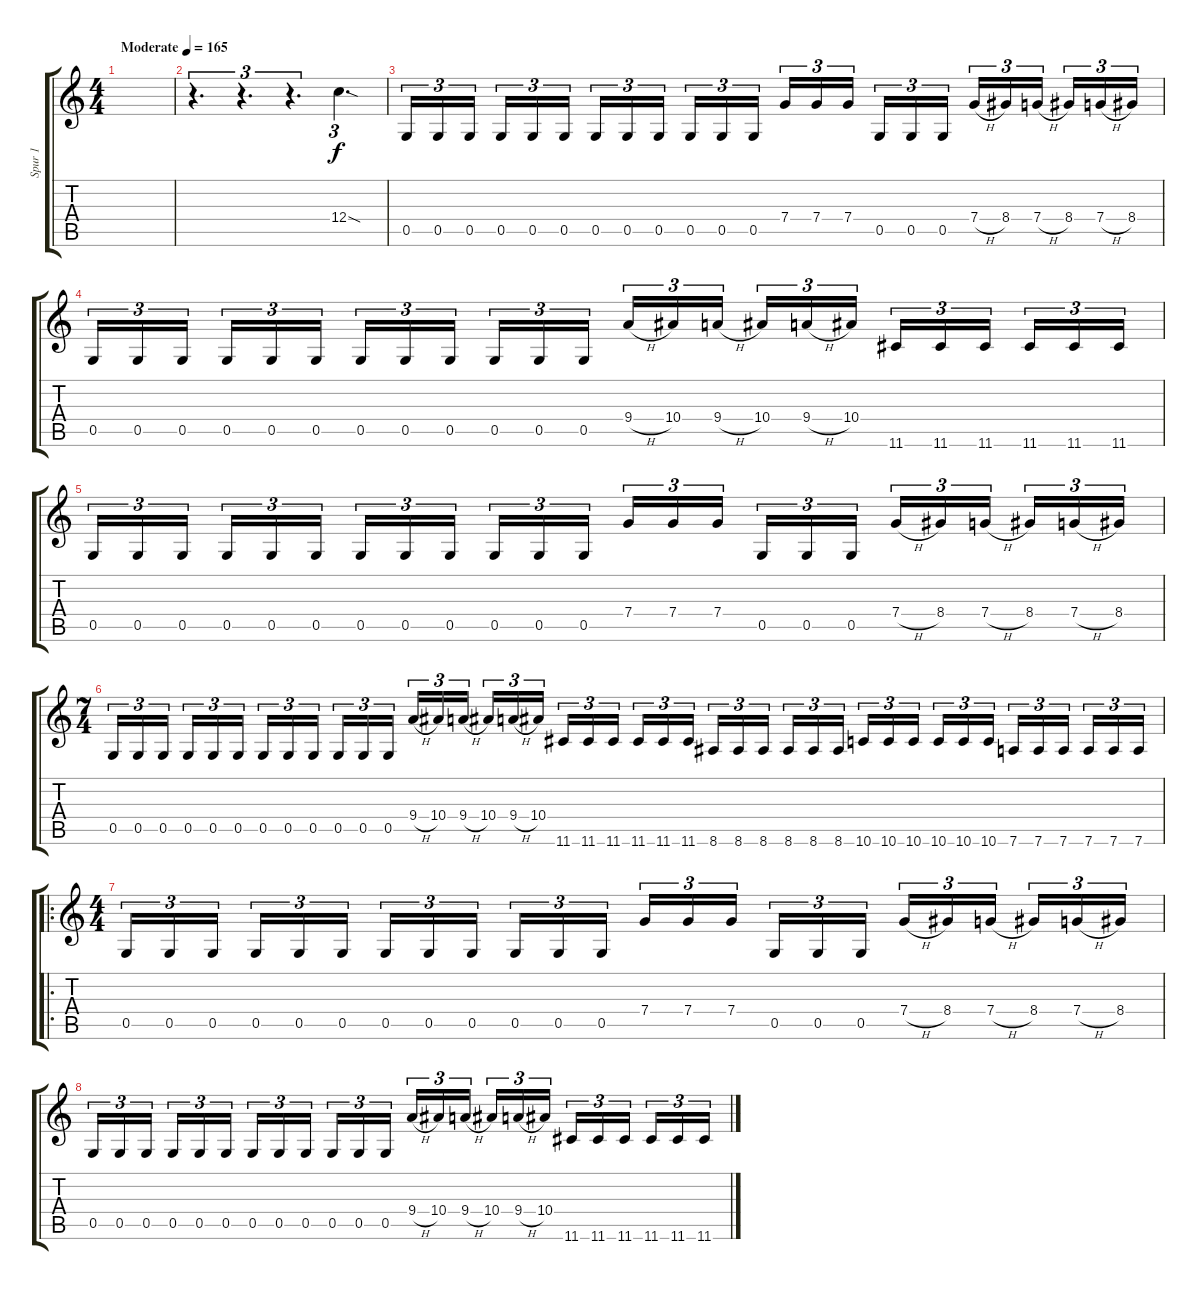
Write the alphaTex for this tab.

\track ("Spur 1" "Spur 1") {instrument distortionguitar}
\staff {score tabs}
\tuning (D4 A3 F3 C3 G2 D2) {hide}
\ts (4 4)
\tempo (165 "Moderate")
\clef g2
\ks c
|
r.4{d tu (3 2)} r.4{d tu (3 2)} r.4{d tu (3 2)} 12.4{sod}.4{d tu (3 2)} |
0.5.16{tu (3 2)} 0.5.16{tu (3 2)} 0.5.16{tu (3 2) beam splitsecondary} 0.5.16{tu (3 2)} 0.5.16{tu (3 2)} 0.5.16{tu (3 2)} 0.5.16{tu (3 2)} 0.5.16{tu (3 2)} 0.5.16{tu (3 2) beam splitsecondary} 0.5.16{tu (3 2)} 0.5.16{tu (3 2)} 0.5.16{tu (3 2)} 7.4.16{tu (3 2)} 7.4.16{tu (3 2)} 7.4.16{tu (3 2) beam splitsecondary} 0.5.16{tu (3 2)} 0.5.16{tu (3 2)} 0.5.16{tu (3 2)} 7.4{h}.16{tu (3 2)} 8.4.16{tu (3 2)} 7.4{h}.16{tu (3 2) beam splitsecondary} 8.4.16{tu (3 2)} 7.4{h}.16{tu (3 2)} 8.4.16{tu (3 2)} |
0.5.16{tu (3 2)} 0.5.16{tu (3 2)} 0.5.16{tu (3 2) beam splitsecondary} 0.5.16{tu (3 2)} 0.5.16{tu (3 2)} 0.5.16{tu (3 2)} 0.5.16{tu (3 2)} 0.5.16{tu (3 2)} 0.5.16{tu (3 2) beam splitsecondary} 0.5.16{tu (3 2)} 0.5.16{tu (3 2)} 0.5.16{tu (3 2)} 9.4{h}.16{tu (3 2)} 10.4.16{tu (3 2)} 9.4{h}.16{tu (3 2) beam splitsecondary} 10.4.16{tu (3 2)} 9.4{h}.16{tu (3 2)} 10.4.16{tu (3 2)} 11.6.16{tu (3 2)} 11.6.16{tu (3 2)} 11.6.16{tu (3 2) beam splitsecondary} 11.6.16{tu (3 2)} 11.6.16{tu (3 2)} 11.6.16{tu (3 2)} |
0.5.16{tu (3 2)} 0.5.16{tu (3 2)} 0.5.16{tu (3 2) beam splitsecondary} 0.5.16{tu (3 2)} 0.5.16{tu (3 2)} 0.5.16{tu (3 2)} 0.5.16{tu (3 2)} 0.5.16{tu (3 2)} 0.5.16{tu (3 2) beam splitsecondary} 0.5.16{tu (3 2)} 0.5.16{tu (3 2)} 0.5.16{tu (3 2)} 7.4.16{tu (3 2)} 7.4.16{tu (3 2)} 7.4.16{tu (3 2) beam splitsecondary} 0.5.16{tu (3 2)} 0.5.16{tu (3 2)} 0.5.16{tu (3 2)} 7.4{h}.16{tu (3 2)} 8.4.16{tu (3 2)} 7.4{h}.16{tu (3 2) beam splitsecondary} 8.4.16{tu (3 2)} 7.4{h}.16{tu (3 2)} 8.4.16{tu (3 2)} |
\ts (7 4)
0.5.16{tu (3 2)} 0.5.16{tu (3 2)} 0.5.16{tu (3 2) beam splitsecondary} 0.5.16{tu (3 2)} 0.5.16{tu (3 2)} 0.5.16{tu (3 2)} 0.5.16{tu (3 2)} 0.5.16{tu (3 2)} 0.5.16{tu (3 2) beam splitsecondary} 0.5.16{tu (3 2)} 0.5.16{tu (3 2)} 0.5.16{tu (3 2)} 9.4{h}.16{tu (3 2)} 10.4.16{tu (3 2)} 9.4{h}.16{tu (3 2) beam splitsecondary} 10.4.16{tu (3 2)} 9.4{h}.16{tu (3 2)} 10.4.16{tu (3 2)} 11.6.16{tu (3 2)} 11.6.16{tu (3 2)} 11.6.16{tu (3 2) beam splitsecondary} 11.6.16{tu (3 2)} 11.6.16{tu (3 2)} 11.6.16{tu (3 2)} 8.6.16{tu (3 2)} 8.6.16{tu (3 2)} 8.6.16{tu (3 2) beam splitsecondary} 8.6.16{tu (3 2)} 8.6.16{tu (3 2)} 8.6.16{tu (3 2)} 10.6.16{tu (3 2)} 10.6.16{tu (3 2)} 10.6.16{tu (3 2) beam splitsecondary} 10.6.16{tu (3 2)} 10.6.16{tu (3 2)} 10.6.16{tu (3 2)} 7.6.16{tu (3 2)} 7.6.16{tu (3 2)} 7.6.16{tu (3 2) beam splitsecondary} 7.6.16{tu (3 2)} 7.6.16{tu (3 2)} 7.6.16{tu (3 2)} |
\ro
\ts (4 4)
0.5.16{tu (3 2)} 0.5.16{tu (3 2)} 0.5.16{tu (3 2) beam splitsecondary} 0.5.16{tu (3 2)} 0.5.16{tu (3 2)} 0.5.16{tu (3 2)} 0.5.16{tu (3 2)} 0.5.16{tu (3 2)} 0.5.16{tu (3 2) beam splitsecondary} 0.5.16{tu (3 2)} 0.5.16{tu (3 2)} 0.5.16{tu (3 2)} 7.4.16{tu (3 2)} 7.4.16{tu (3 2)} 7.4.16{tu (3 2) beam splitsecondary} 0.5.16{tu (3 2)} 0.5.16{tu (3 2)} 0.5.16{tu (3 2)} 7.4{h}.16{tu (3 2)} 8.4.16{tu (3 2)} 7.4{h}.16{tu (3 2) beam splitsecondary} 8.4.16{tu (3 2)} 7.4{h}.16{tu (3 2)} 8.4.16{tu (3 2)} |
0.5.16{tu (3 2)} 0.5.16{tu (3 2)} 0.5.16{tu (3 2) beam splitsecondary} 0.5.16{tu (3 2)} 0.5.16{tu (3 2)} 0.5.16{tu (3 2)} 0.5.16{tu (3 2)} 0.5.16{tu (3 2)} 0.5.16{tu (3 2) beam splitsecondary} 0.5.16{tu (3 2)} 0.5.16{tu (3 2)} 0.5.16{tu (3 2)} 9.4{h}.16{tu (3 2)} 10.4.16{tu (3 2)} 9.4{h}.16{tu (3 2) beam splitsecondary} 10.4.16{tu (3 2)} 9.4{h}.16{tu (3 2)} 10.4.16{tu (3 2)} 11.6.16{tu (3 2)} 11.6.16{tu (3 2)} 11.6.16{tu (3 2) beam splitsecondary} 11.6.16{tu (3 2)} 11.6.16{tu (3 2)} 11.6.16{tu (3 2)}
